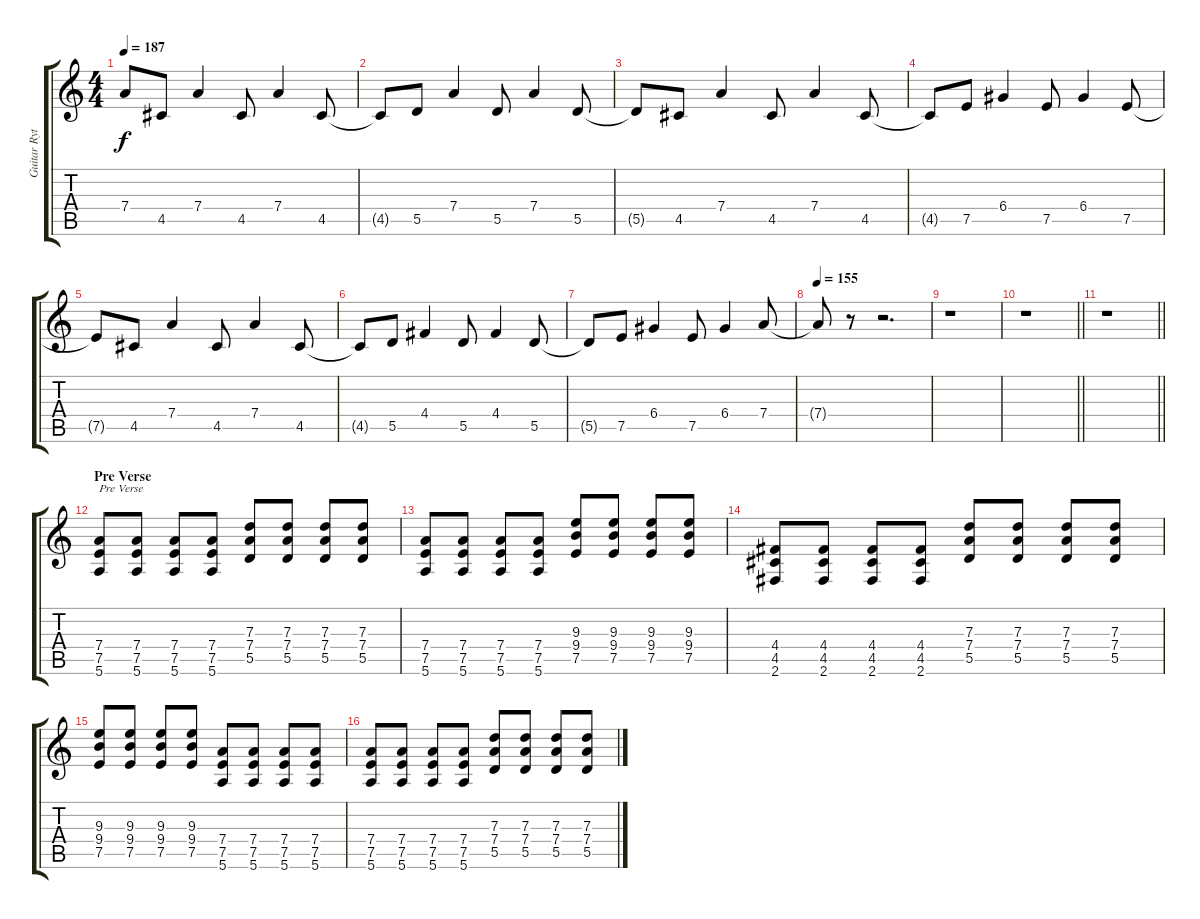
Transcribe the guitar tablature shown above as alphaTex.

\track ("Guitar Rythm" "Guitar Ryt") {instrument electricguitarjazz}
\staff {score tabs}
\tuning (E4 B3 G3 D3 A2 E2) {hide}
\ts (4 4)
\tempo 187
\clef g2
\ks c
7.4.8{dy f} 4.5.8 7.4.4 4.5.8 7.4.4 4.5.8 |
4.5{t}.8 5.5.8 7.4.4 5.5.8 7.4.4 5.5.8 |
5.5{t}.8 4.5.8 7.4.4 4.5.8 7.4.4 4.5.8 |
4.5{t}.8 7.5.8 6.4.4 7.5.8 6.4.4 7.5.8 |
7.5{t}.8 4.5.8 7.4.4 4.5.8 7.4.4 4.5.8 |
4.5{t}.8 5.5.8 4.4.4 5.5.8 4.4.4 5.5.8 |
5.5{t}.8 7.5.8 6.4.4 7.5.8 6.4.4 7.4.8 |
\tempo 155
7.4{t}.8 r.8 r.2{d} |
r.1 |
\barLineRight lightlight
r.1 |
\barLineRight lightlight
r.1 |
\section ("" "Pre Verse")
(7.4 7.5 5.6).8{txt "Pre Verse" instrument distortionguitar} (7.4 7.5 5.6).8 (7.4 7.5 5.6).8 (7.4 7.5 5.6).8 (7.3 7.4 5.5).8 (7.3 7.4 5.5).8 (7.3 7.4 5.5).8 (7.3 7.4 5.5).8 |
(7.4 7.5 5.6).8 (7.4 7.5 5.6).8 (7.4 7.5 5.6).8 (7.4 7.5 5.6).8 (9.3 9.4 7.5).8 (9.3 9.4 7.5).8 (9.3 9.4 7.5).8 (9.3 9.4 7.5).8 |
(4.4 4.5 2.6).8 (4.4 4.5 2.6).8 (4.4 4.5 2.6).8 (4.4 4.5 2.6).8 (7.3 7.4 5.5).8 (7.3 7.4 5.5).8 (7.3 7.4 5.5).8 (7.3 7.4 5.5).8 |
(9.3 9.4 7.5).8 (9.3 9.4 7.5).8 (9.3 9.4 7.5).8 (9.3 9.4 7.5).8 (7.4 7.5 5.6).8 (7.4 7.5 5.6).8 (7.4 7.5 5.6).8 (7.4 7.5 5.6).8 |
(7.4 7.5 5.6).8 (7.4 7.5 5.6).8 (7.4 7.5 5.6).8 (7.4 7.5 5.6).8 (7.3 7.4 5.5).8 (7.3 7.4 5.5).8 (7.3 7.4 5.5).8 (7.3 7.4 5.5).8
